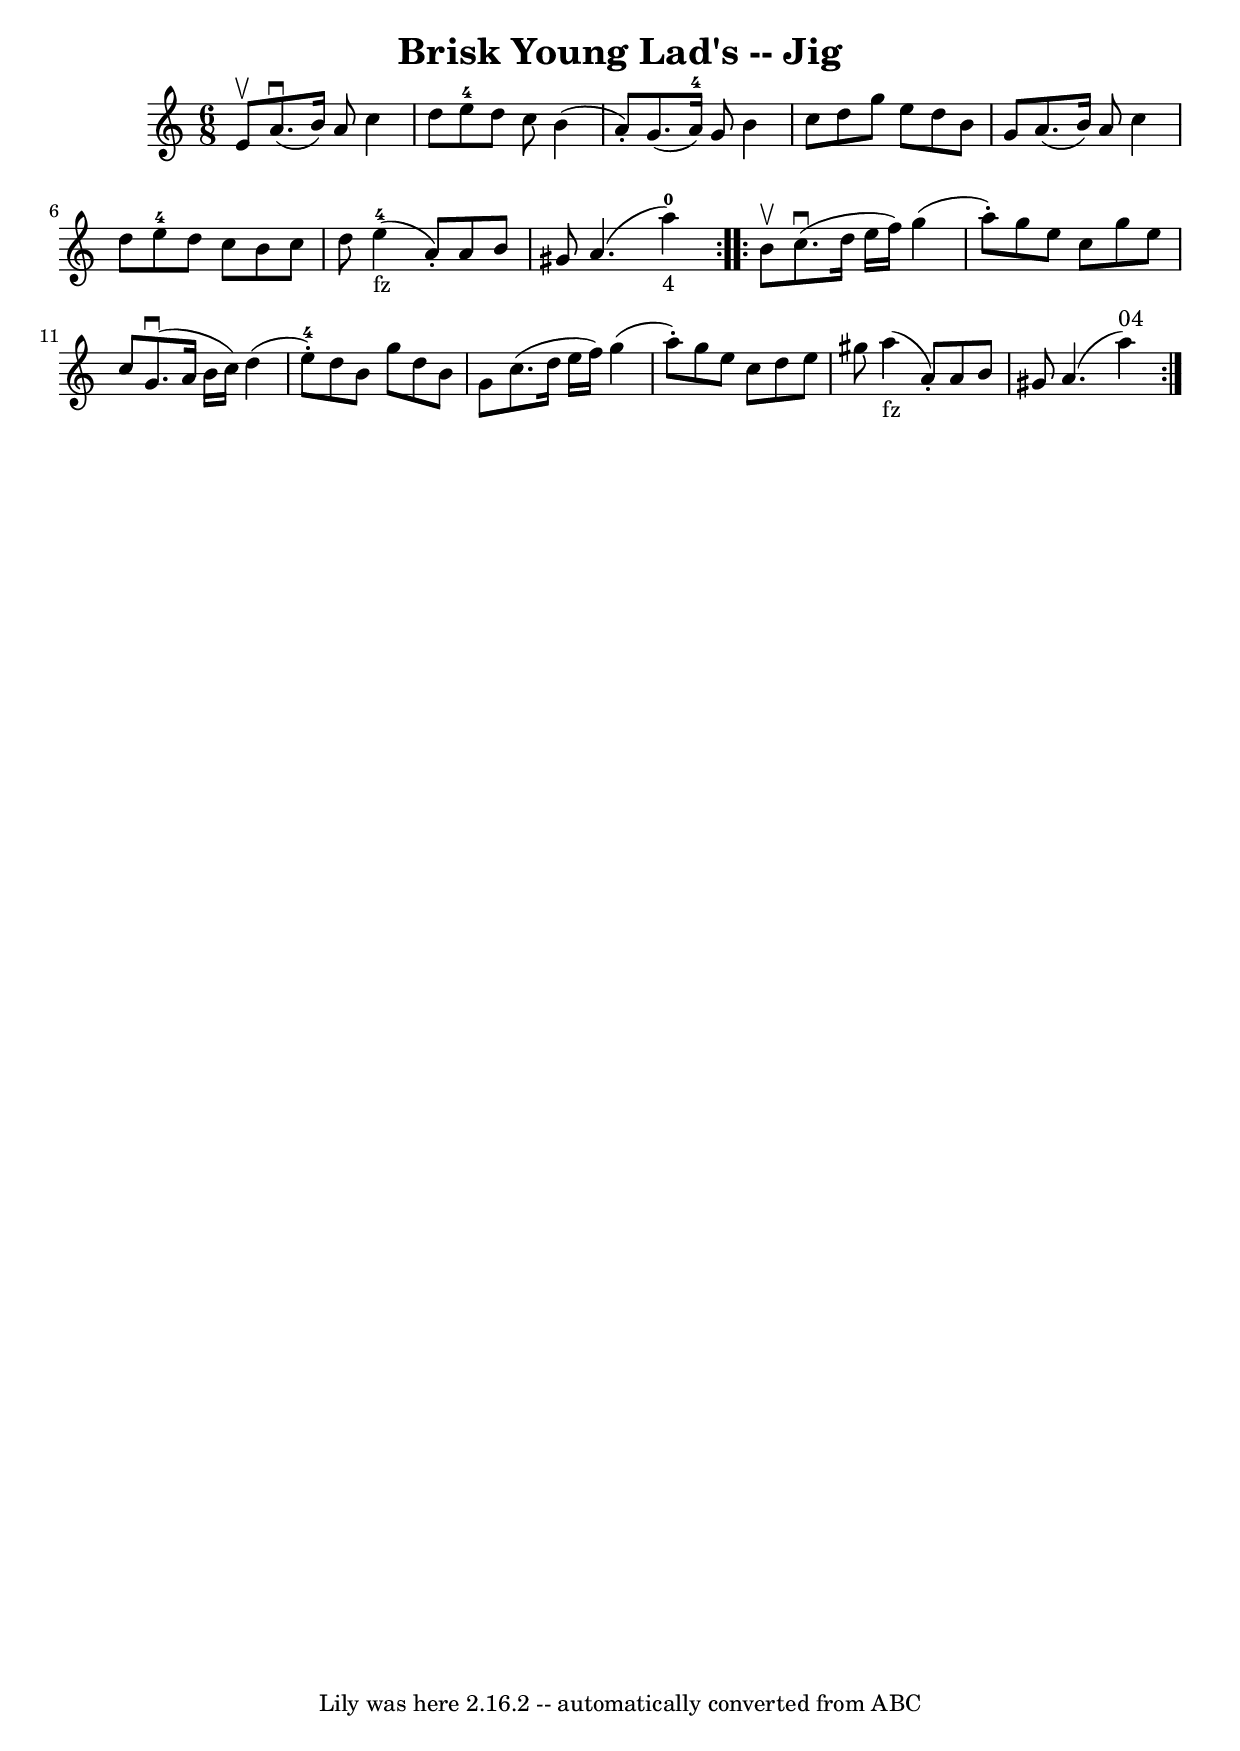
\version "2.16.2"
\include "Mammoth.ily"
\header {
  %% book = "Ryan's Mammoth Collection."
  crossRefNumber = "1"
  footnotes = ""
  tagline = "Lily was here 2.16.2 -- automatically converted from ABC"
  title = "Brisk Young Lad's -- Jig"

}
voicedefault =  {



  \repeat volta 2 {

    \time 6/8 
    \key a \minor
    e'8^\upbow |
    a'8.^\downbow(b'16)   
    a'8 c''4 d''8  |
    e''8-4 d''8 c''8 b'4 (a'8 -.) 
    |
    g'8. (a'16-4) g'8 b'4 c''8  |
    d''8 g''8  
    e''8 d''8 b'8 g'8  |
    a'8. (b'16) a'8 c''4    
    d''8  |
    e''8-4 d''8 c''8 b'8 c''8 d''8  |
    
    e''4_"fz"-4(a'8 -.) a'8 b'8 gis'8  |
    a'4. (a''4 -0_"4") 
  } 
  \repeat volta 2 {
    b'8^\upbow |
    c''8.^\downbow(
    d''16 e''16 f''16) g''4 (a''8 -.) |
    g''8 e''8    
    c''8 g''8 e''8 c''8  |
    g'8.^\downbow(a'16 b'16    
    c''16) d''4 (e''8-4-.) |
    d''8 b'8 g''8 d''8    
    b'8 g'8  |
    c''8. (d''16 e''16 f''16) g''4 (a''8 -.) |
    g''8 e''8 c''8 d''8 e''8 gis''8  |
    
    a''4_"fz"(a'8 -.) a'8 b'8 gis'8  |
    a'4. (a''4^"04" -)   
  }   

}

\score{
  <<

    \context Staff="default"
    {
      \voicedefault 
      
    }

  >>
  \layout {
    
  }
  \midi {
  }

}
